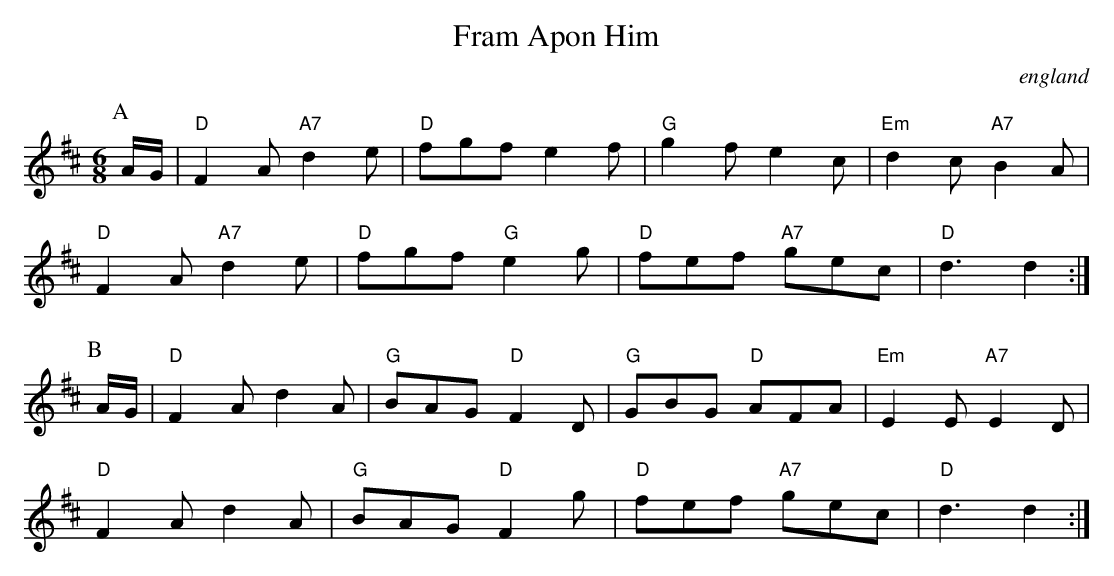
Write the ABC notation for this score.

X:1
T:Fram Apon Him
O:england
M:4/4
K:D
M:6/8
P:A
A/2G/2|"D"F2A "A7"d2e|"D"fgf e2f|"G"g2f e2c|"Em"d2c "A7"B2A|
"D"F2A "A7"d2e|"D"fgf "G"e2g|"D"fef "A7"gec|"D"d3 d2:|
P:B
A/2G/2|"D"F2A d2A|"G"BAG "D"F2D|"G"GBG "D"AFA|"Em"E2E "A7"E2D|
"D"F2A d2A|"G"BAG "D"F2g|"D"fef "A7"gec|"D"d3 d2:|
